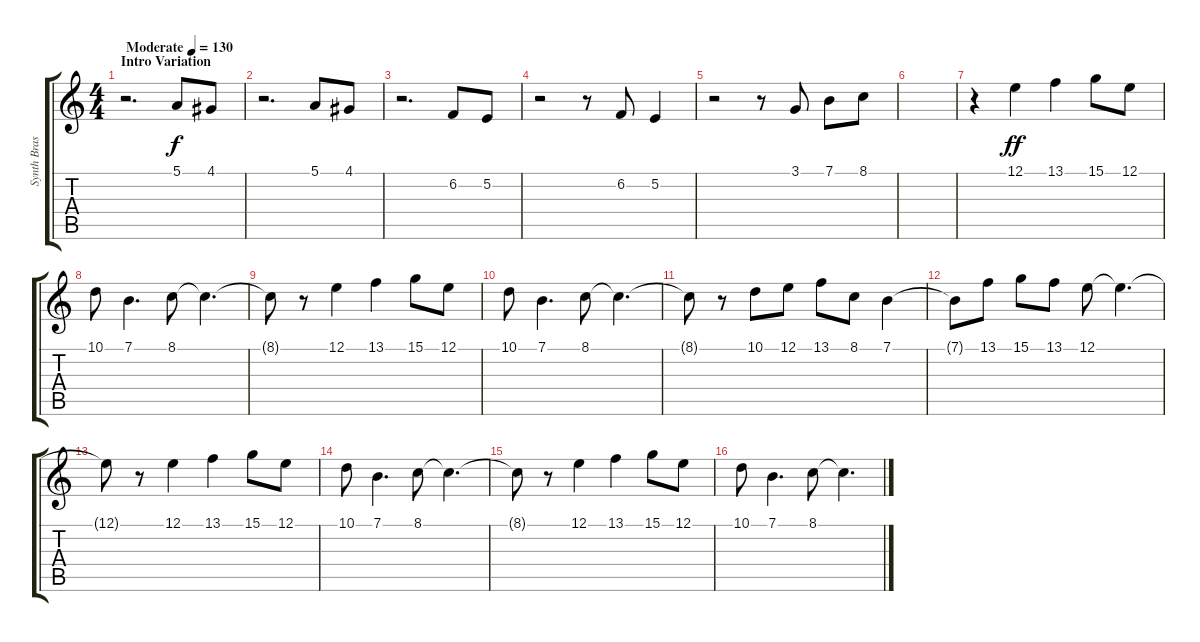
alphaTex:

\track ("Synth Brass 2 / Strings 1 (Echo) / Flute" "Synth Bras") {instrument synthbrass2}
\staff {score tabs}
\tuning (E4 B3 G3 D3 A2 E2) {hide}
\ts (4 4)
\section ("" "Intro Variation")
\tempo (130 "Moderate")
\clef g2
\ks c
r.2{d dy f instrument synthbrass2} 5.1.8 4.1.8 |
r.2{d} 5.1.8 4.1.8 |
r.2{d} 6.2.8 5.2.8 |
r.2 r.8 6.2.8 5.2.4 |
r.2 r.8 3.1.8 7.1.8 8.1.8 |
|
r.4{instrument tremolostrings} 12.1.4{dy ff} 13.1.4 15.1.8 12.1.8 |
10.1.8 7.1.4{d} 8.1.8 8.1{t}.4{d} |
8.1{t}.8 r.8 12.1.4 13.1.4 15.1.8 12.1.8 |
10.1.8 7.1.4{d} 8.1.8 8.1{t}.4{d} |
8.1{t}.8 r.8 10.1.8 12.1.8 13.1.8 8.1.8 7.1.4 |
7.1{t}.8 13.1.8 15.1.8 13.1.8 12.1.8 12.1{t}.4{d} |
12.1{t}.8 r.8 12.1.4 13.1.4 15.1.8 12.1.8 |
10.1.8 7.1.4{d} 8.1.8 8.1{t}.4{d} |
8.1{t}.8 r.8 12.1.4 13.1.4 15.1.8 12.1.8 |
10.1.8 7.1.4{d} 8.1.8 8.1{t}.4{d}
